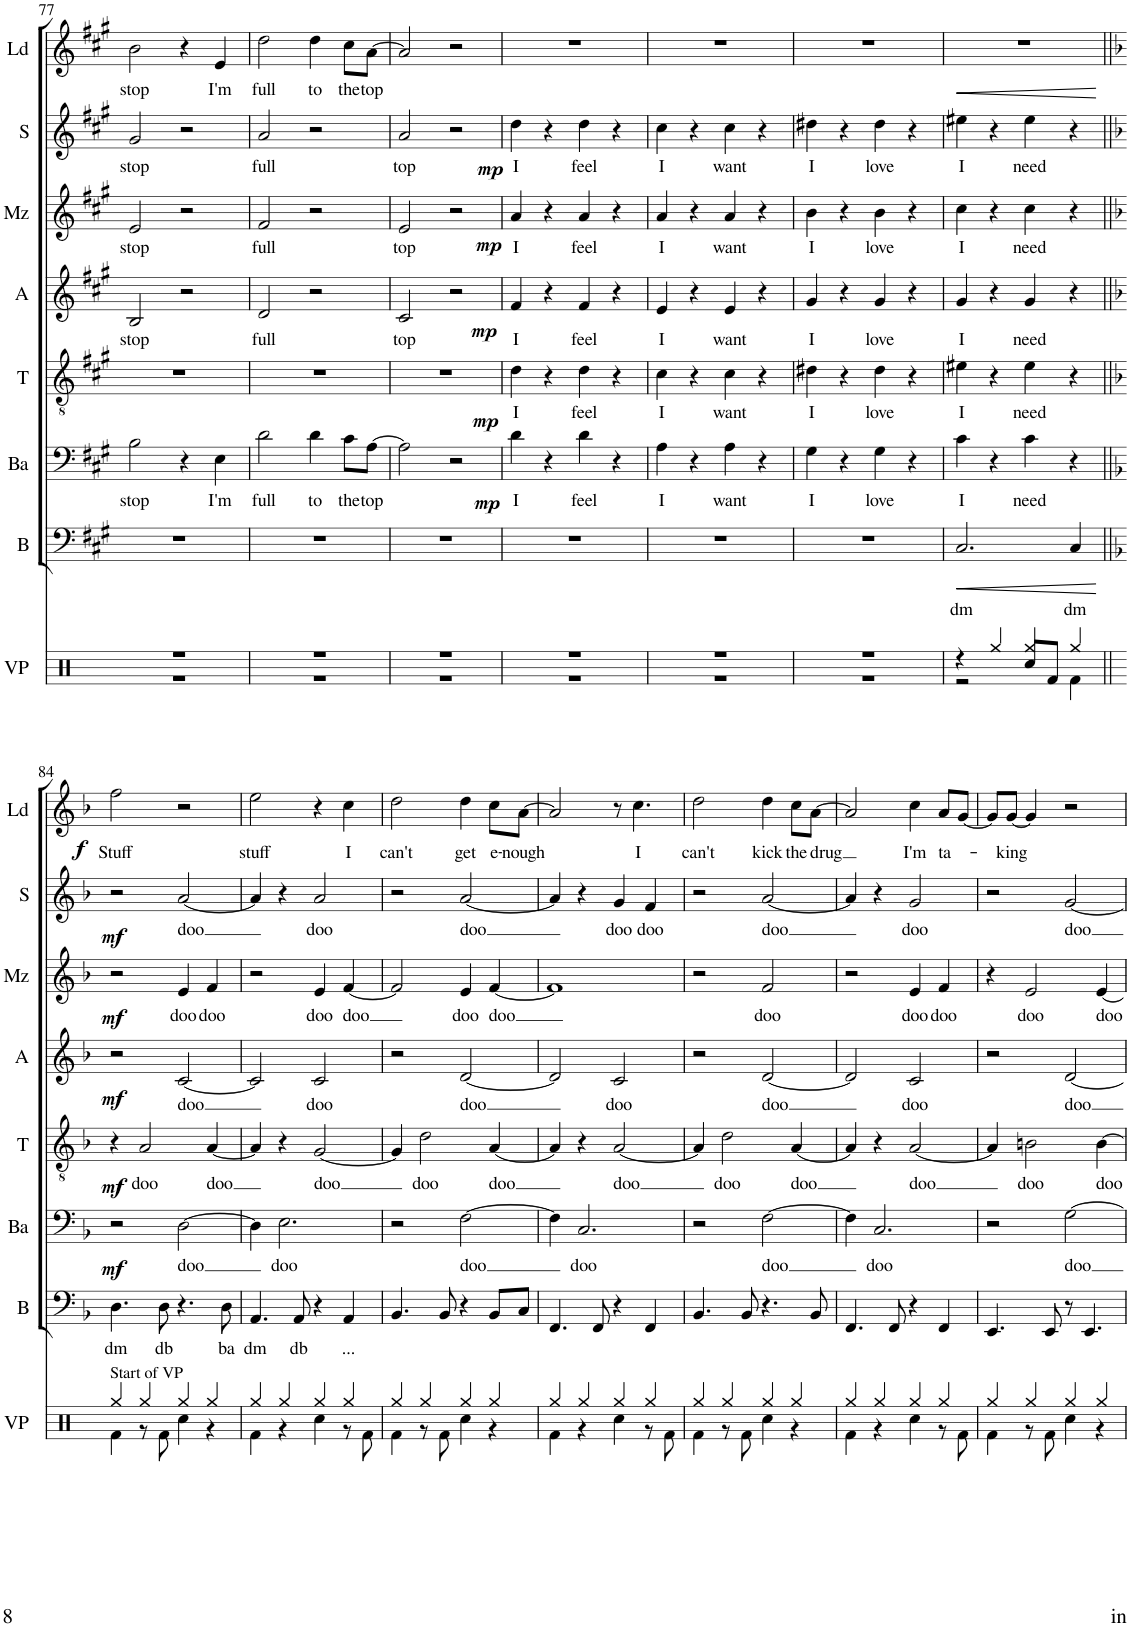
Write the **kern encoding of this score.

**kern	**kern	**text	**dynam	**kern	**text	**dynam	**kern	**text	**dynam	**kern	**text	**dynam	**kern	**text	**dynam	**kern	**text	**dynam	**kern	**text	**dynam
*part8	*part7	*part7	*part7	*part6	*part6	*part6	*part5	*part5	*part5	*part4	*part4	*part4	*part3	*part3	*part3	*part2	*part2	*part2	*part1	*part1	*part1
*staff8	*staff7	*staff7	*staff7	*staff6	*staff6	*staff6	*staff5	*staff5	*staff5	*staff4	*staff4	*staff4	*staff3	*staff3	*staff3	*staff2	*staff2	*staff2	*staff1	*staff1	*staff1
*I"Vocal Percussion	*I"Bass	*	*	*I"Baritone	*	*	*I"Tenor	*	*	*I"Alto	*	*	*I"Mezzo	*	*	*I"Soprano	*	*	*I"Lead	*	*
*I'VP	*I'B	*	*	*I'Ba	*	*	*I'T	*	*	*I'A	*	*	*I'Mz	*	*	*I'S	*	*	*I'Ld	*	*
!!LO:PB:g=z
*clefX	*clefF4	*	*	*clefF4	*	*	*clefGv2	*	*	*clefG2	*	*	*clefG2	*	*	*clefG2	*	*	*clefG2	*	*
*k[]	*k[f#c#g#]	*	*	*k[f#c#g#]	*	*	*k[f#c#g#]	*	*	*k[f#c#g#]	*	*	*k[f#c#g#]	*	*	*k[f#c#g#]	*	*	*k[f#c#g#]	*	*
*M4/4	*M4/4	*	*	*M4/4	*	*	*M4/4	*	*	*M4/4	*	*	*M4/4	*	*	*M4/4	*	*	*M4/4	*	*
=77	=77	=77	=77	=77	=77	=77	=77	=77	=77	=77	=77	=77	=77	=77	=77	=77	=77	=77	=77	=77	=77
*^	*	*	*	*	*	*	*	*	*	*	*	*	*	*	*	*	*	*	*	*	*
!	!	!	!	!	!	!LO:LY:b	!	!	!	!	!	!LO:LY:b	!	!	!LO:LY:b	!	!	!LO:LY:b	!	!	!LO:LY:b	!
1r	1r	1r	.	.	2B\	stop	.	1r	.	.	2B/	stop	.	2e/	stop	.	2g#/	stop	.	2b\	stop	.
.	.	.	.	.	4r	.	.	.	.	.	2r	.	.	2r	.	.	2r	.	.	4r	.	.
!	!	!	!	!	!	!LO:LY:b	!	!	!	!	!	!	!	!	!	!	!	!	!	!	!LO:LY:b	!
.	.	.	.	.	4E\	I'm	.	.	.	.	.	.	.	.	.	.	.	.	.	4e/	I'm	.
=78	=78	=78	=78	=78	=78	=78	=78	=78	=78	=78	=78	=78	=78	=78	=78	=78	=78	=78	=78	=78	=78	=78
!	!	!	!	!	!	!LO:LY:b	!	!	!	!	!	!LO:LY:b	!	!	!LO:LY:b	!	!	!LO:LY:b	!	!	!LO:LY:b	!
1r	1r	1r	.	.	2d\	full	.	1r	.	.	2d/	full	.	2f#/	full	.	2a/	full	.	2dd\	full	.
!	!	!	!	!	!	!LO:LY:b	!	!	!	!	!	!	!	!	!	!	!	!	!	!	!LO:LY:b	!
.	.	.	.	.	4d\	to	.	.	.	.	2r	.	.	2r	.	.	2r	.	.	4dd\	to	.
!	!	!	!	!	!	!LO:LY:b	!	!	!	!	!	!	!	!	!	!	!	!	!	!	!LO:LY:b	!
.	.	.	.	.	8c#\L	the	.	.	.	.	.	.	.	.	.	.	.	.	.	8cc#\L	the	.
!	!	!	!	!	!	!LO:LY:b	!	!	!	!	!	!	!	!	!	!	!	!	!	!	!LO:LY:b	!
.	.	.	.	.	[8A\J	top	.	.	.	.	.	.	.	.	.	.	.	.	.	[8a\J	top	.
=79	=79	=79	=79	=79	=79	=79	=79	=79	=79	=79	=79	=79	=79	=79	=79	=79	=79	=79	=79	=79	=79	=79
!	!	!	!	!	!	!	!	!	!	!	!	!LO:LY:b	!	!	!LO:LY:b	!	!	!LO:LY:b	!	!	!	!
1r	1r	1r	.	.	2A\]	.	.	1r	.	.	2c#/	top	.	2e/	top	.	2a/	top	.	2a/]	.	.
.	.	.	.	.	2r	.	.	.	.	.	2r	.	.	2r	.	.	2r	.	.	2r	.	.
=80	=80	=80	=80	=80	=80	=80	=80	=80	=80	=80	=80	=80	=80	=80	=80	=80	=80	=80	=80	=80	=80	=80
!	!	!	!	!	!	!LO:LY:b	!LO:DY:b	!	!LO:LY:b	!LO:DY:b	!	!LO:LY:b	!LO:DY:b	!	!LO:LY:b	!LO:DY:b	!	!LO:LY:b	!LO:DY:b	!	!	!
1r	1r	1r	.	.	4d\	I	mp	4d\	I	mp	4f#/	I	mp	4a/	I	mp	4dd\	I	mp	1r	.	.
.	.	.	.	.	4r	.	.	4r	.	.	4r	.	.	4r	.	.	4r	.	.	.	.	.
!	!	!	!	!	!	!LO:LY:b	!	!	!LO:LY:b	!	!	!LO:LY:b	!	!	!LO:LY:b	!	!	!LO:LY:b	!	!	!	!
.	.	.	.	.	4d\	feel	.	4d\	feel	.	4f#/	feel	.	4a/	feel	.	4dd\	feel	.	.	.	.
.	.	.	.	.	4r	.	.	4r	.	.	4r	.	.	4r	.	.	4r	.	.	.	.	.
=81	=81	=81	=81	=81	=81	=81	=81	=81	=81	=81	=81	=81	=81	=81	=81	=81	=81	=81	=81	=81	=81	=81
!	!	!	!	!	!	!LO:LY:b	!	!	!LO:LY:b	!	!	!LO:LY:b	!	!	!LO:LY:b	!	!	!LO:LY:b	!	!	!	!
1r	1r	1r	.	.	4A\	I	.	4c#\	I	.	4e/	I	.	4a/	I	.	4cc#\	I	.	1r	.	.
.	.	.	.	.	4r	.	.	4r	.	.	4r	.	.	4r	.	.	4r	.	.	.	.	.
!	!	!	!	!	!	!LO:LY:b	!	!	!LO:LY:b	!	!	!LO:LY:b	!	!	!LO:LY:b	!	!	!LO:LY:b	!	!	!	!
.	.	.	.	.	4A\	want	.	4c#\	want	.	4e/	want	.	4a/	want	.	4cc#\	want	.	.	.	.
.	.	.	.	.	4r	.	.	4r	.	.	4r	.	.	4r	.	.	4r	.	.	.	.	.
=82	=82	=82	=82	=82	=82	=82	=82	=82	=82	=82	=82	=82	=82	=82	=82	=82	=82	=82	=82	=82	=82	=82
!	!	!	!	!	!	!LO:LY:b	!	!	!LO:LY:b	!	!	!LO:LY:b	!	!	!LO:LY:b	!	!	!LO:LY:b	!	!	!	!
1r	1r	1r	.	.	4G#\	I	.	4d#X\	I	.	4g#/	I	.	4b\	I	.	4dd#X\	I	.	1r	.	.
.	.	.	.	.	4r	.	.	4r	.	.	4r	.	.	4r	.	.	4r	.	.	.	.	.
!	!	!	!	!	!	!LO:LY:b	!	!	!LO:LY:b	!	!	!LO:LY:b	!	!	!LO:LY:b	!	!	!LO:LY:b	!	!	!	!
.	.	.	.	.	4G#\	love	.	4d#\	love	.	4g#/	love	.	4b\	love	.	4dd#\	love	.	.	.	.
.	.	.	.	.	4r	.	.	4r	.	.	4r	.	.	4r	.	.	4r	.	.	.	.	.
=83	=83	=83	=83	=83	=83	=83	=83	=83	=83	=83	=83	=83	=83	=83	=83	=83	=83	=83	=83	=83	=83	=83
!	!	!	!LO:LY:b	!LO:HP:b	!	!LO:LY:b	!	!	!LO:LY:b	!	!	!LO:LY:b	!	!	!LO:LY:b	!	!	!LO:LY:b	!	!	!	!LO:HP:b
4r	2r	2.C#/	dm	<	4c#\	I	.	4e#X\	I	.	4g#/	I	.	4cc#\	I	.	4ee#X\	I	.	1r	.	<
4Rgg/	.	.	.	.	4r	.	.	4r	.	.	4r	.	.	4r	.	.	4r	.	.	.	.	.
!	!	!	!	!	!	!LO:LY:b	!	!	!LO:LY:b	!	!	!LO:LY:b	!	!	!LO:LY:b	!	!	!LO:LY:b	!	!	!	!
4Rgg/	8Rcc/L	.	.	.	4c#\	need	.	4e#\	need	.	4g#/	need	.	4cc#\	need	.	4ee#\	need	.	.	.	.
.	8Rf/J	.	.	.	.	.	.	.	.	.	.	.	.	.	.	.	.	.	.	.	.	.
!	!	!	!LO:LY:b	!	!	!	!	!	!	!	!	!	!	!	!	!	!	!	!	!	!	!
4Rgg/	4Rf\	4C#/	dm	.	4r	.	.	4r	.	.	4r	.	.	4r	.	.	4r	.	.	.	.	.
*v	*v	*	*	*	*	*	*	*	*	*	*	*	*	*	*	*	*	*	*	*	*	*
.	.	.	[	.	.	.	.	.	.	.	.	.	.	.	.	.	.	.	.	.	[
!!LO:LB:g=z
=84||	=84||	=84||	=84||	=84||	=84||	=84||	=84||	=84||	=84||	=84||	=84||	=84||	=84||	=84||	=84||	=84||	=84||	=84||	=84||	=84||	=84||
*	*k[b-]	*	*	*k[b-]	*	*	*k[b-]	*	*	*k[b-]	*	*	*k[b-]	*	*	*k[b-]	*	*	*k[b-]	*	*
*^	*	*	*	*	*	*	*	*	*	*	*	*	*	*	*	*	*	*	*	*	*
!LO:TX:a:t=Start of VP	!	!	!	!	!	!	!	!	!	!	!	!	!	!	!	!	!	!	!	!	!	!
!	!	!	!LO:LY:b	!	!	!	!LO:DY:b	!	!	!LO:DY:b	!	!	!LO:DY:b	!	!	!LO:DY:b	!	!	!LO:DY:b	!	!LO:LY:b	!LO:DY:b
4Rgg/	4Rf\	4.D\	dm	.	2r	.	mf	4r	.	mf	2r	.	mf	2r	.	mf	2r	.	mf	2ff\	Stuff	f
!	!	!	!	!	!	!	!	!	!LO:LY:b	!	!	!	!	!	!	!	!	!	!	!	!	!
4Rgg/	8r	.	.	.	.	.	.	2A/	doo	.	.	.	.	.	.	.	.	.	.	.	.	.
!	!	!	!LO:LY:b	!	!	!	!	!	!	!	!	!	!	!	!	!	!	!	!	!	!	!
.	8Rf\	8D\	db	.	.	.	.	.	.	.	.	.	.	.	.	.	.	.	.	.	.	.
!	!	!	!	!	!	!LO:LY:b	!	!	!	!	!	!LO:LY:b	!	!	!LO:LY:b	!	!	!LO:LY:b	!	!	!	!
4Rgg/	4Rcc\	4.r	.	.	[2D\	doo	.	.	.	.	[2c/	doo	.	4e/	doo	.	[2a/	doo	.	2r	.	.
!	!	!	!	!	!	!	!	!	!LO:LY:b	!	!	!	!	!	!LO:LY:b	!	!	!	!	!	!	!
4Rgg/	4r	.	.	.	.	.	.	[4A/	doo	.	.	.	.	4f/	doo	.	.	.	.	.	.	.
!	!	!	!LO:LY:b	!	!	!	!	!	!	!	!	!	!	!	!	!	!	!	!	!	!	!
.	.	8D\	ba	.	.	.	.	.	.	.	.	.	.	.	.	.	.	.	.	.	.	.
=85	=85	=85	=85	=85	=85	=85	=85	=85	=85	=85	=85	=85	=85	=85	=85	=85	=85	=85	=85	=85	=85	=85
!	!	!	!LO:LY:b	!	!	!	!	!	!	!	!	!	!	!	!	!	!	!	!	!	!LO:LY:b	!
4Rgg/	4Rf\	4.AA/	dm	.	4D\]	.	.	4A/]	.	.	2c/]	.	.	2r	.	.	4a/]	.	.	2ee\	stuff	.
!	!	!	!	!	!	!LO:LY:b	!	!	!	!	!	!	!	!	!	!	!	!	!	!	!	!
4Rgg/	4r	.	.	.	2.E\	doo	.	4r	.	.	.	.	.	.	.	.	4r	.	.	.	.	.
!	!	!	!LO:LY:b	!	!	!	!	!	!	!	!	!	!	!	!	!	!	!	!	!	!	!
.	.	8AA/	db	.	.	.	.	.	.	.	.	.	.	.	.	.	.	.	.	.	.	.
!	!	!	!	!	!	!	!	!	!LO:LY:b	!	!	!LO:LY:b	!	!	!LO:LY:b	!	!	!LO:LY:b	!	!	!	!
4Rgg/	4Rcc\	4r	.	.	.	.	.	[2G/	doo	.	2c/	doo	.	4e/	doo	.	2a/	doo	.	4r	.	.
!	!	!	!LO:LY:b	!	!	!	!	!	!	!	!	!	!	!	!LO:LY:b	!	!	!	!	!	!LO:LY:b	!
4Rgg/	8r	4AA/	...	.	.	.	.	.	.	.	.	.	.	[4f/	doo	.	.	.	.	4cc\	I	.
.	8Rf\	.	.	.	.	.	.	.	.	.	.	.	.	.	.	.	.	.	.	.	.	.
=86	=86	=86	=86	=86	=86	=86	=86	=86	=86	=86	=86	=86	=86	=86	=86	=86	=86	=86	=86	=86	=86	=86
!	!	!	!	!	!	!	!	!	!	!	!	!	!	!	!	!	!	!	!	!	!LO:LY:b	!
4Rgg/	4Rf\	4.BB-/	.	.	2r	.	.	4G/]	.	.	2r	.	.	2f/]	.	.	2r	.	.	2dd\	can't	.
!	!	!	!	!	!	!	!	!	!LO:LY:b	!	!	!	!	!	!	!	!	!	!	!	!	!
4Rgg/	8r	.	.	.	.	.	.	2d\	doo	.	.	.	.	.	.	.	.	.	.	.	.	.
.	8Rf\	8BB-/	.	.	.	.	.	.	.	.	.	.	.	.	.	.	.	.	.	.	.	.
!	!	!	!	!	!	!LO:LY:b	!	!	!	!	!	!LO:LY:b	!	!	!LO:LY:b	!	!	!LO:LY:b	!	!	!LO:LY:b	!
4Rgg/	4Rcc\	4r	.	.	[2F\	doo	.	.	.	.	[2d/	doo	.	4e/	doo	.	[2a/	doo	.	4dd\	get	.
!	!	!	!	!	!	!	!	!	!LO:LY:b	!	!	!	!	!	!LO:LY:b	!	!	!	!	!	!LO:LY:b	!
4Rgg/	4r	8BB-/L	.	.	.	.	.	[4A/	doo	.	.	.	.	[4f/	doo	.	.	.	.	8cc\L	e-	.
!	!	!	!	!	!	!	!	!	!	!	!	!	!	!	!	!	!	!	!	!	!LO:LY:b	!
.	.	8C/J	.	.	.	.	.	.	.	.	.	.	.	.	.	.	.	.	.	[8a\J	-nough	.
=87	=87	=87	=87	=87	=87	=87	=87	=87	=87	=87	=87	=87	=87	=87	=87	=87	=87	=87	=87	=87	=87	=87
4Rgg/	4Rf\	4.FF/	.	.	4F\]	.	.	4A/]	.	.	2d/]	.	.	1f]	.	.	4a/]	.	.	2a/]	.	.
!	!	!	!	!	!	!LO:LY:b	!	!	!	!	!	!	!	!	!	!	!	!	!	!	!	!
4Rgg/	4r	.	.	.	2.C/	doo	.	4r	.	.	.	.	.	.	.	.	4r	.	.	.	.	.
.	.	8FF/	.	.	.	.	.	.	.	.	.	.	.	.	.	.	.	.	.	.	.	.
!	!	!	!	!	!	!	!	!	!LO:LY:b	!	!	!LO:LY:b	!	!	!	!	!	!LO:LY:b	!	!	!	!
4Rgg/	4Rcc\	4r	.	.	.	.	.	[2A/	doo	.	2c/	doo	.	.	.	.	4g/	doo	.	8r	.	.
!	!	!	!	!	!	!	!	!	!	!	!	!	!	!	!	!	!	!	!	!	!LO:LY:b	!
.	.	.	.	.	.	.	.	.	.	.	.	.	.	.	.	.	.	.	.	4.cc\	I	.
!	!	!	!	!	!	!	!	!	!	!	!	!	!	!	!	!	!	!LO:LY:b	!	!	!	!
4Rgg/	8r	4FF/	.	.	.	.	.	.	.	.	.	.	.	.	.	.	4f/	doo	.	.	.	.
.	8Rf\	.	.	.	.	.	.	.	.	.	.	.	.	.	.	.	.	.	.	.	.	.
=88	=88	=88	=88	=88	=88	=88	=88	=88	=88	=88	=88	=88	=88	=88	=88	=88	=88	=88	=88	=88	=88	=88
!	!	!	!	!	!	!	!	!	!	!	!	!	!	!	!	!	!	!	!	!	!LO:LY:b	!
4Rgg/	4Rf\	4.BB-/	.	.	2r	.	.	4A/]	.	.	2r	.	.	2r	.	.	2r	.	.	2dd\	can't	.
!	!	!	!	!	!	!	!	!	!LO:LY:b	!	!	!	!	!	!	!	!	!	!	!	!	!
4Rgg/	8r	.	.	.	.	.	.	2d\	doo	.	.	.	.	.	.	.	.	.	.	.	.	.
.	8Rf\	8BB-/	.	.	.	.	.	.	.	.	.	.	.	.	.	.	.	.	.	.	.	.
!	!	!	!	!	!	!LO:LY:b	!	!	!	!	!	!LO:LY:b	!	!	!LO:LY:b	!	!	!LO:LY:b	!	!	!LO:LY:b	!
4Rgg/	4Rcc\	4.r	.	.	[2F\	doo	.	.	.	.	[2d/	doo	.	2f/	doo	.	[2a/	doo	.	4dd\	kick	.
!	!	!	!	!	!	!	!	!	!LO:LY:b	!	!	!	!	!	!	!	!	!	!	!	!LO:LY:b	!
4Rgg/	4r	.	.	.	.	.	.	[4A/	doo	.	.	.	.	.	.	.	.	.	.	8cc\L	the	.
!	!	!	!	!	!	!	!	!	!	!	!	!	!	!	!	!	!	!	!	!	!LO:LY:b	!
.	.	8BB-/	.	.	.	.	.	.	.	.	.	.	.	.	.	.	.	.	.	[8a\J	drug	.
=89	=89	=89	=89	=89	=89	=89	=89	=89	=89	=89	=89	=89	=89	=89	=89	=89	=89	=89	=89	=89	=89	=89
4Rgg/	4Rf\	4.FF/	.	.	4F\]	.	.	4A/]	.	.	2d/]	.	.	2r	.	.	4a/]	.	.	2a/]	.	.
!	!	!	!	!	!	!LO:LY:b	!	!	!	!	!	!	!	!	!	!	!	!	!	!	!	!
4Rgg/	4r	.	.	.	2.C/	doo	.	4r	.	.	.	.	.	.	.	.	4r	.	.	.	.	.
.	.	8FF/	.	.	.	.	.	.	.	.	.	.	.	.	.	.	.	.	.	.	.	.
!	!	!	!	!	!	!	!	!	!LO:LY:b	!	!	!LO:LY:b	!	!	!LO:LY:b	!	!	!LO:LY:b	!	!	!LO:LY:b	!
4Rgg/	4Rcc\	4r	.	.	.	.	.	[2A/	doo	.	2c/	doo	.	4e/	doo	.	2g/	doo	.	4cc\	I'm	.
!	!	!	!	!	!	!	!	!	!	!	!	!	!	!	!LO:LY:b	!	!	!	!	!	!LO:LY:b	!
4Rgg/	8r	4FF/	.	.	.	.	.	.	.	.	.	.	.	4f/	doo	.	.	.	.	8a/L	ta-	.
.	8Rf\	.	.	.	.	.	.	.	.	.	.	.	.	.	.	.	.	.	.	[8g/J	.	.
=90	=90	=90	=90	=90	=90	=90	=90	=90	=90	=90	=90	=90	=90	=90	=90	=90	=90	=90	=90	=90	=90	=90
4Rgg/	4Rf\	4.EE/	.	.	2r	.	.	4A/]	.	.	2r	.	.	4r	.	.	2r	.	.	8g/L]	.	.
!	!	!	!	!	!	!	!	!	!	!	!	!	!	!	!	!	!	!	!	!	!LO:LY:b	!
.	.	.	.	.	.	.	.	.	.	.	.	.	.	.	.	.	.	.	.	[8g/J	-king	.
!	!	!	!	!	!	!	!	!	!LO:LY:b	!	!	!	!	!	!LO:LY:b	!	!	!	!	!	!	!
4Rgg/	8r	.	.	.	.	.	.	2Bn\	doo	.	.	.	.	2e/	doo	.	.	.	.	4g/]	.	.
.	8Rf\	8EE/	.	.	.	.	.	.	.	.	.	.	.	.	.	.	.	.	.	.	.	.
!	!	!	!	!	!	!LO:LY:b	!	!	!	!	!	!LO:LY:b	!	!	!	!	!	!LO:LY:b	!	!	!	!
4Rgg/	4Rcc\	8r	.	.	[2G\	doo	.	.	.	.	[2d/	doo	.	.	.	.	[2g/	doo	.	2r	.	.
.	.	4.EE/	.	.	.	.	.	.	.	.	.	.	.	.	.	.	.	.	.	.	.	.
!	!	!	!	!	!	!	!	!	!LO:LY:b	!	!	!	!	!	!LO:LY:b	!	!	!	!	!	!	!
4Rgg/	4r	.	.	.	.	.	.	[4B\	doo	.	.	.	.	[4e/	doo	.	.	.	.	.	.	.
*v	*v	*	*	*	*	*	*	*	*	*	*	*	*	*	*	*	*	*	*	*	*	*
=	=	=	=	=	=	=	=	=	=	=	=	=	=	=	=	=	=	=	=	=	=
*-	*-	*-	*-	*-	*-	*-	*-	*-	*-	*-	*-	*-	*-	*-	*-	*-	*-	*-	*-	*-	*-
